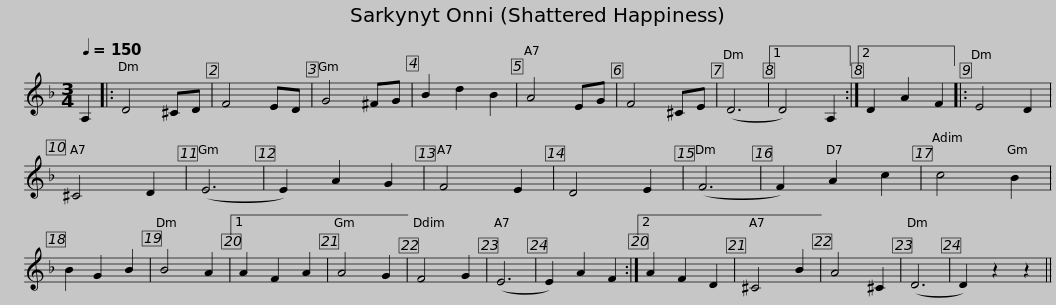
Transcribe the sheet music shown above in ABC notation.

X:1
L:1/8
Q:1/4=150
M:3/4
I:linebreak $
K:Dmin
V:1 treble
V:1
 A,2 |: D4 ^CD | F4 ED | G4 ^FG | B2 d2 B2 | %5
 A4 EG | F4 ^CE | (D6 |1 D4) A,2 :|2 D2 A2 F2 |:$ %10
 E4 D2 | ^C4 D2 | (E6 | E2) A2 G2 | F4 E2 | %15
 D4 E2 | (F6 | F2) A2 c2 | c4 B2 | B2 G2 B2 | %20
 B4 A2 |1$ A2 F2 A2 | A4 G2 | F4 G2 | (E6 | %25
 E2) A2 F2 :|2 A2 F2 D2 | ^C4 B2 | A4 ^C2 | (D6 | %30
 D2) z2 z2 || %31
